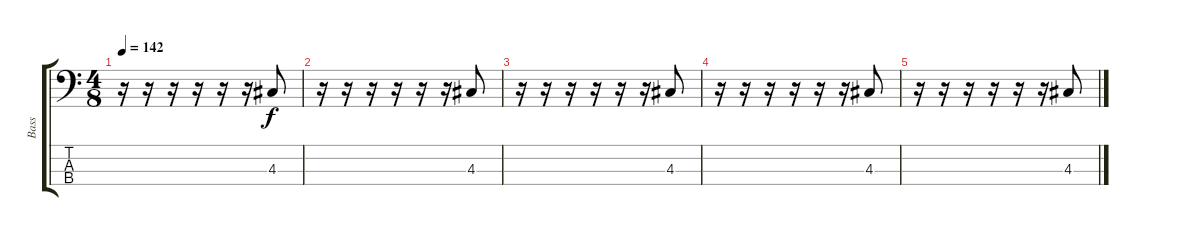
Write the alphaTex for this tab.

\track ("Bass" "Bass") {instrument electricbassfinger}
\staff {score tabs}
\tuning (G2 D2 A1 D1) {hide}
\ts (4 8)
\tempo 142
\clef f4
\ks c
r.16{dy f} r.16 r.16 r.16 r.16 r.16 4.3.8 |
r.16 r.16 r.16 r.16 r.16 r.16 4.3.8 |
r.16 r.16 r.16 r.16 r.16 r.16 4.3.8 |
r.16 r.16 r.16 r.16 r.16 r.16 4.3.8 |
r.16 r.16 r.16 r.16 r.16 r.16 4.3.8
